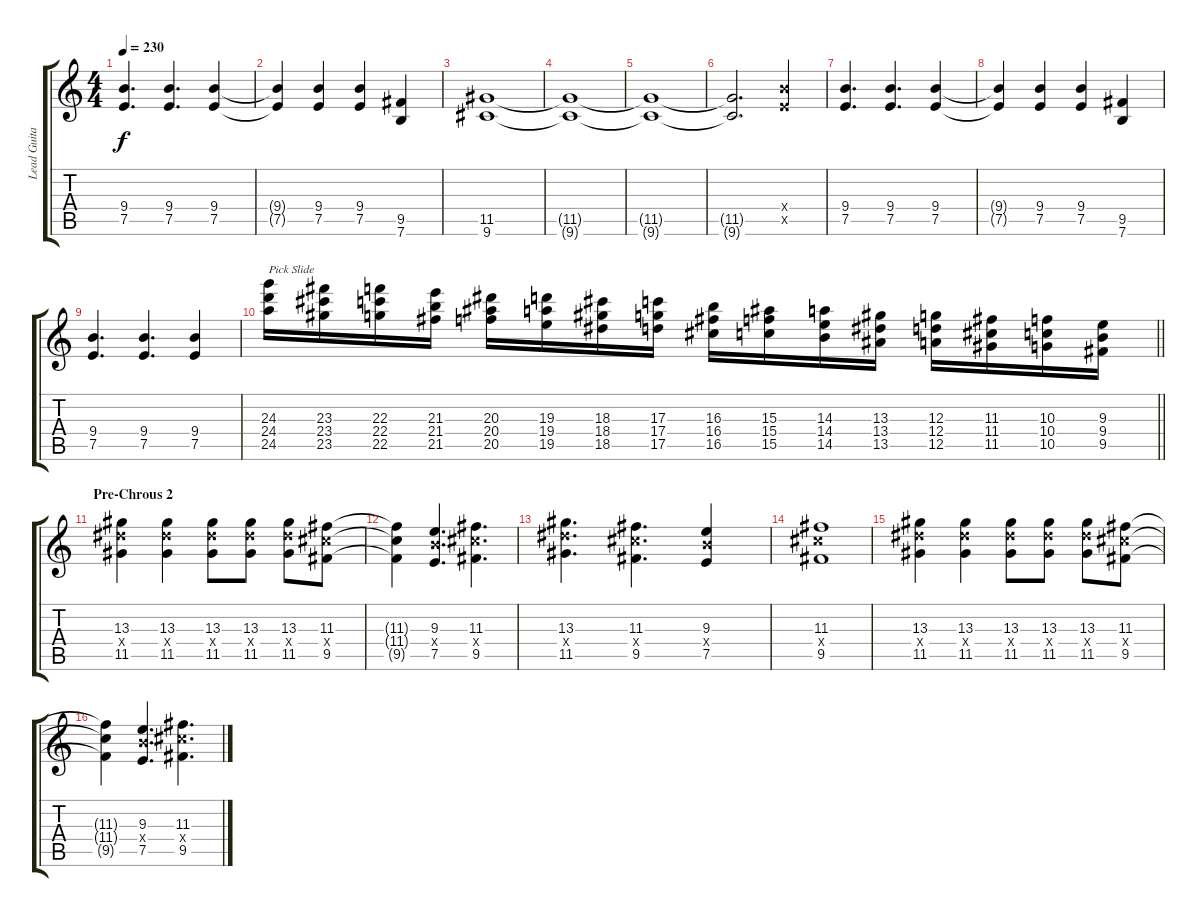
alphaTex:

\track ("Lead Guitar" "Lead Guita") {instrument distortionguitar}
\staff {score tabs}
\tuning (E4 B3 G3 D3 A2 E2) {hide}
\ts (4 4)
\tempo 230
\clef g2
\ks c
(9.4 7.5).4{d dy f} (9.4 7.5).4{d} (9.4 7.5).4 |
(9.4{t} 7.5{t}).4 (9.4 7.5).4 (9.4 7.5).4 (9.5 7.6).4 |
(11.5 9.6).1 |
(11.5{t} 9.6{t}).1 |
(11.5{t} 9.6{t}).1 |
(11.5{t} 9.6{t}).2{d} (9.4{x} 7.5{x}).4 |
(9.4 7.5).4{d} (9.4 7.5).4{d} (9.4 7.5).4 |
(9.4{t} 7.5{t}).4 (9.4 7.5).4 (9.4 7.5).4 (9.5 7.6).4 |
(9.4 7.5).4{d} (9.4 7.5).4{d} (9.4 7.5).4 |
\barLineRight lightlight
(24.3 24.4 24.5).16{txt "Pick Slide" volume 13 instrument guitarfretnoise} (23.3 23.4 23.5).16 (22.3 22.4 22.5).16 (21.3 21.4 21.5).16 (20.3 20.4 20.5).16 (19.3 19.4 19.5).16 (18.3 18.4 18.5).16 (17.3 17.4 17.5).16 (16.3 16.4 16.5).16 (15.3 15.4 15.5).16 (14.3 14.4 14.5).16 (13.3 13.4 13.5).16 (12.3 12.4 12.5).16 (11.3 11.4 11.5).16 (10.3 10.4 10.5).16 (9.3 9.4 9.5).16 |
\section ("" "Pre-Chrous 2")
(13.3 13.4{x} 11.5).4{instrument distortionguitar} (13.3 13.4{x} 11.5).4 (13.3 13.4{x} 11.5).8 (13.3 13.4{x} 11.5).8 (13.3 13.4{x} 11.5).8 (11.3 11.4{x} 9.5).8 |
(11.3{t} 11.4{t} 9.5{t}).4 (9.3 9.4{x} 7.5).4{d} (11.3 11.4{x} 9.5).4{d} |
(13.3 13.4{x} 11.5).4{d} (11.3 11.4{x} 9.5).4{d} (9.3 9.4{x} 7.5).4 |
(11.3 11.4{x} 9.5).1 |
(13.3 13.4{x} 11.5).4 (13.3 13.4{x} 11.5).4 (13.3 13.4{x} 11.5).8 (13.3 13.4{x} 11.5).8 (13.3 13.4{x} 11.5).8 (11.3 11.4{x} 9.5).8 |
(11.3{t} 11.4{t} 9.5{t}).4 (9.3 9.4{x} 7.5).4{d} (11.3 11.4{x} 9.5).4{d}
